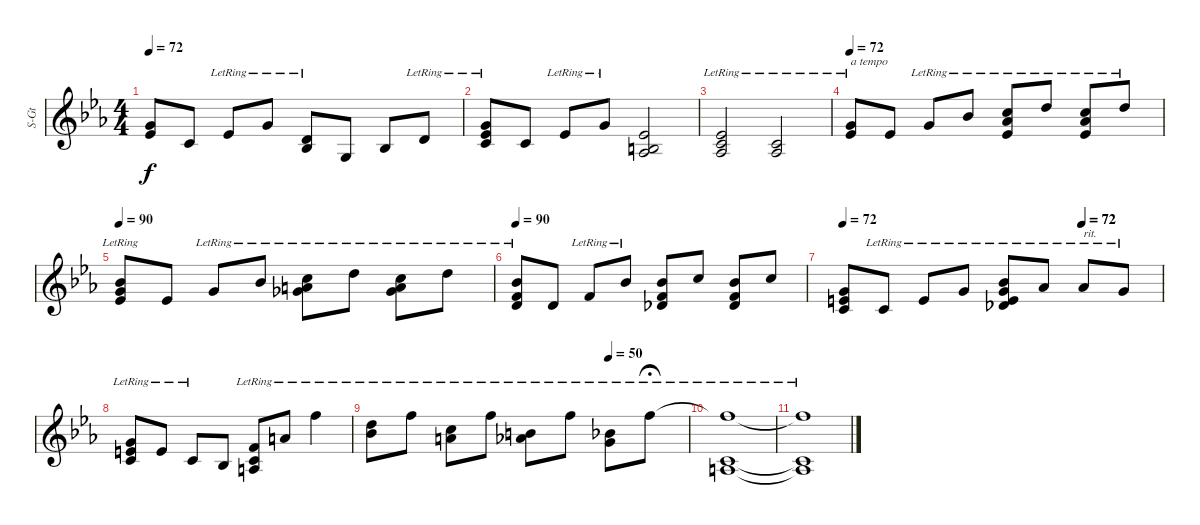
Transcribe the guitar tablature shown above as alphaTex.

\bracketExtendMode groupsimilarinstruments
\otherSystemsTrackNameOrientation horizontal
\track ("Piano (RH) [Print]" "S-Gt") {instrument acousticgrandpiano}
\staff {score}
\tuning (F4 C4 F3 C3 F2 C2)
\displaytranspose 12
\ts (4 4)
\tempo 72
\clef g2
\ks eb
(2.3{acc forcenatural} 3.4{acc b}).8{dy f beam Up} 0.4{acc forcenatural}.8{beam Up} 3.4{lr acc b}.8{beam Up} 2.3{lr acc forcenatural}.8{beam Up} (2.4{lr acc forcenatural} 5.5{acc b}).8{beam Up} 2.5{acc forcenatural}.8{beam Up} 5.5{acc b}.8{beam Up} 2.4{lr acc forcenatural}.8{beam Up} |
(2.3{lr acc forcenatural} 3.4{lr acc b} 7.5{acc forcenatural}).8{bd 240 beam Up} 0.4{acc forcenatural}.8{beam Up} 3.4{lr acc b}.8{beam Up} 2.3{lr acc forcenatural}.8{beam Up} (3.4{acc b} 6.5{acc forcenatural} 8.6{acc b}).2{bd 120 beam Up} |
(3.4{lr acc b} 7.5{acc forcenatural} 8.6{acc b}).2{bd 120 beam Up} (7.5{lr acc forcenatural} 8.6{acc b}).2{beam Up} |
\tempo 72
(2.3{lr acc forcenatural} 3.4{acc b}).8{txt "a tempo" beam Up} 3.4{acc b}.8{beam Up} 2.3{lr acc forcenatural}.8{beam Up} 5.3{lr acc b}.8{beam Up} (0.2{lr acc forcenatural} 3.3{acc b} 3.4{acc b}).8{beam Up} 2.2{lr acc forcenatural}.8{beam Up} (0.2{lr acc forcenatural} 3.3{lr acc b} 3.4{acc b}).8{beam Up} 2.2{lr acc forcenatural}.8{beam Up} |
\tempo 90
(5.3{acc b} 7.4{lr acc forcenatural} 10.5{acc b}).8{beam Up} 3.4{acc b}.8{beam Up} 2.3{lr acc forcenatural}.8{beam Up} 5.3{lr acc b}.8{beam Up} (0.2{lr acc forcenatural} 4.3{lr acc forcenatural} 6.4{acc b}).8{beam Down} 2.2{lr acc forcenatural}.8{beam Down} (0.2{lr acc forcenatural} 4.3{lr acc forcenatural} 6.4{acc b}).8{beam Down} 2.2{lr acc forcenatural}.8{beam Down} |
\tempo 90
(5.3{lr acc b} 5.4{acc forcenatural} 9.5{acc forcenatural}).8{bd 120 beam Up} 9.5{acc forcenatural}.8{beam Up} 5.4{lr acc forcenatural}.8{beam Up} 5.3{lr acc b}.8{beam Up} (5.3{acc b} 5.4{acc forcenatural} 8.5{acc b}).8{beam Up} 0.2{acc forcenatural}.8{beam Up} (5.3{acc b} 5.4{acc forcenatural} 8.5{acc b}).8{beam Up} 0.2{acc forcenatural}.8{beam Up} |
\tempo 72
\tempo (72 0.7499)
\tempo (72 0.75)
(2.3{acc forcenatural} 4.4{acc forcenatural} 7.5{acc forcenatural}).8{bd 120 beam Up} 7.5{lr acc forcenatural}.8{beam Up} 4.4{lr acc forcenatural}.8{beam Up} 2.3{lr acc forcenatural}.8{beam Up} (5.3{lr acc b} 7.4{acc forcenatural} 11.5{acc forcenatural} 13.6{acc b}).8{beam Up} 3.3{lr acc b}.8{beam Up} 3.3{lr acc b}.8{txt "rit." beam Up} 2.3{lr acc forcenatural}.8{beam Up} |
(2.3{acc forcenatural} 4.4{lr acc forcenatural} 7.5{lr acc forcenatural}).8{beam Up} 4.4{lr acc forcenatural}.8{beam Up} 0.4{lr acc forcenatural}.8{beam Up} 5.5{acc b}.8{beam Up} (0.3{lr acc forcenatural} 0.4{acc forcenatural} 4.5{acc forcenatural}).8{beam Up} 4.3{lr acc forcenatural}.8{beam Up} 0.1{lr acc forcenatural}.4{beam Down} |
\tempo (50 0.75)
(2.2{lr acc forcenatural} 5.3{acc b}).8{beam Down} 0.1{lr acc forcenatural}.8{beam Down} (0.2{lr acc forcenatural} 4.3{acc forcenatural}).8{beam Down} 0.1{lr acc forcenatural}.8{beam Down} (6.3{lr acc forcenatural} 8.4{acc b}).8{beam Down} 0.1{lr acc forcenatural}.8{beam Down} (5.3{lr acc b} 7.4{acc forcenatural}).8{beam Down} 0.1{lr acc forcenatural}.8{fermata (medium 0.37) beam Down} |
(0.4{acc forcenatural} 4.5{acc forcenatural} 0.1{lr t acc forcenatural}).1{beam Up} |
(0.4{t acc forcenatural} 4.5{t acc forcenatural} 0.1{lr t acc forcenatural}).1{beam Up}
